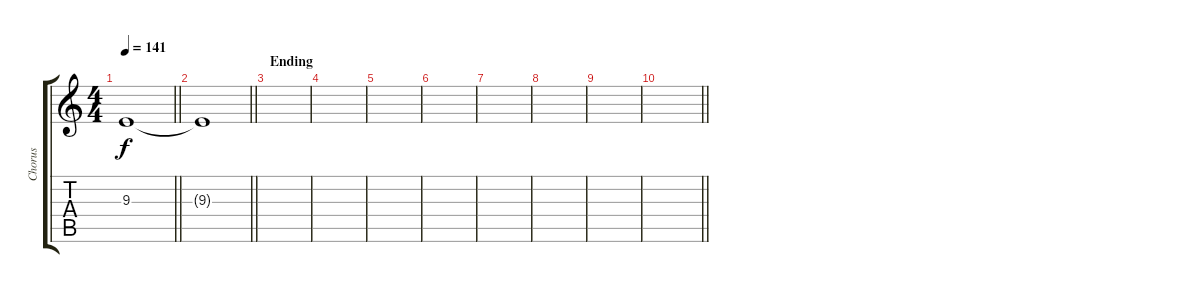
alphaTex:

\track ("Chorus" "Chorus") {instrument viola}
\staff {score tabs}
\tuning (E4 B3 G3 D3 A2 E2) {hide}
\ts (4 4)
\tempo 141
\clef g2
\barLineRight lightlight
\ks c
9.3{t}.1{dy f} |
\barLineRight lightlight
9.3{t}.1 |
\section ("" "Ending")
|
|
|
|
|
|
|
\barLineRight lightlight
